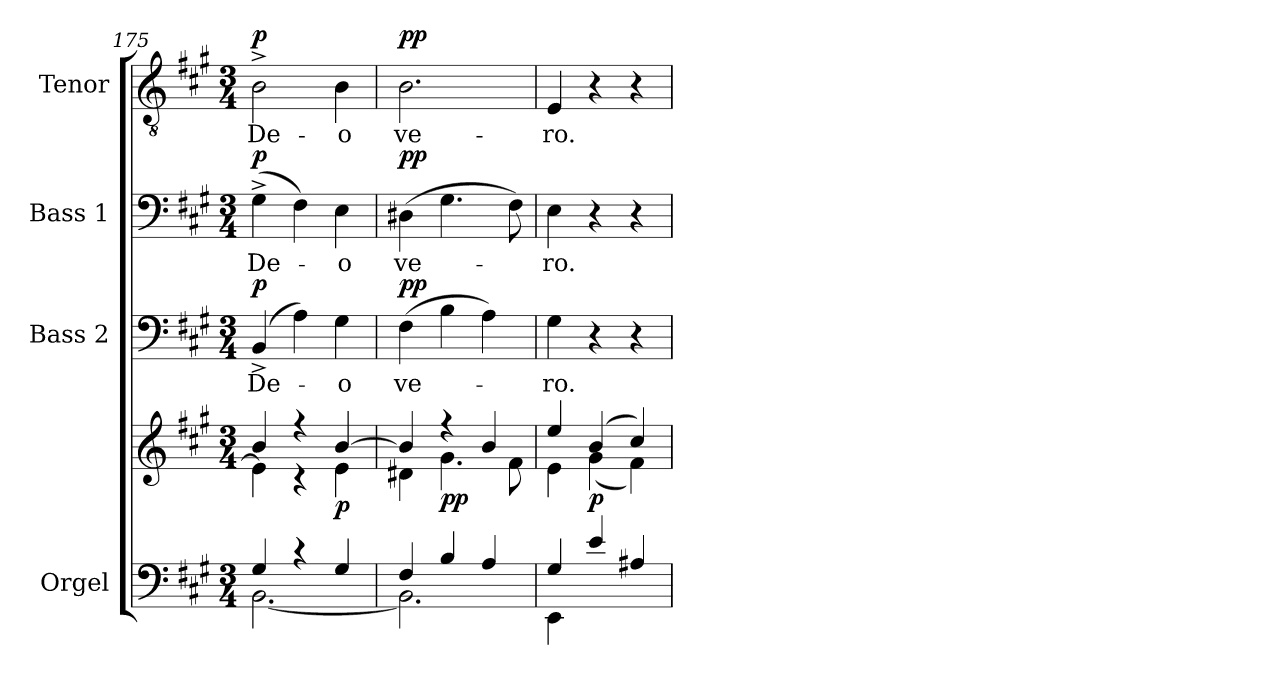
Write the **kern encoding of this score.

**kern	**kern	**dynam	**kern	**text	**dynam	**kern	**text	**dynam	**kern	**text	**dynam
*part4	*part4	*part4	*part3	*part3	*part3	*part2	*part2	*part2	*part1	*part1	*part1
*staff5	*staff4	*staff4/5	*staff3	*staff3	*staff3	*staff2	*staff2	*staff2	*staff1	*staff1	*staff1
*I"Orgel	*	*	*I"Bass 2	*	*	*I"Bass 1	*	*	*I"Tenor	*	*
*I'Org.	*	*	*I'B2.	*	*	*I'B1.	*	*	*I'T.	*	*
*clefF4	*clefG2	*	*clefF4	*	*	*clefF4	*	*	*clefGv2	*	*
*k[f#c#g#]	*k[f#c#g#]	*	*k[f#c#g#]	*	*	*k[f#c#g#]	*	*	*k[f#c#g#]	*	*
*A:	*A:	*	*A:	*	*	*A:	*	*	*A:	*	*
*M3/4	*M3/4	*	*M3/4	*	*	*M3/4	*	*	*M3/4	*	*
=175	=175	=175	=175	=175	=175	=175	=175	=175	=175	=175	=175
*^	*^	*	*	*	*	*	*	*	*	*	*
!	!	!	!	!	!	!LO:LY:b	!LO:DY:a	!	!LO:LY:b	!LO:DY:a	!	!LO:LY:b	!LO:DY:a
4G#/	[<2.BB\	4b/	4e\]	.	(4BB^>/	De-	p	(>4G#^>\	De-	p	2B^>\	De-	p
4rc	.	4r	4r	.	4A\)	.	.	4F#\)	.	.	.	.	.
!	!	!	!	!LO:DY:b	!	!LO:LY:b	!	!	!LO:LY:b	!	!	!LO:LY:b	!
4G#/	.	[>4b/	4e\	p	4G#\	-o	.	4E\	-o	.	4B\	-o	.
=176	=176	=176	=176	=176	=176	=176	=176	=176	=176	=176	=176	=176	=176
!	!	!	!	!	!	!LO:LY:b	!LO:DY:a	!	!LO:LY:b	!LO:DY:a	!	!LO:LY:b	!LO:DY:a
4F#/	2.BB\]	4b/]	4d#X\	.	(>4F#\	ve-	pp	(>4D#X\	ve-	pp	2.B\	ve-	pp
!	!	!	!	!LO:DY:b	!	!	!	!	!	!	!	!	!
4B/	.	4ree	4.g#\	pp	4B\	.	.	4.G#\	.	.	.	.	.
4A/	.	4b/	.	.	4A\)	.	.	.	.	.	.	.	.
.	.	.	8f#\	.	.	.	.	8F#\)	.	.	.	.	.
!!LO:PB:g=z
=177	=177	=177	=177	=177	=177	=177	=177	=177	=177	=177	=177	=177	=177
!	!	!	!	!	!	!LO:LY:b	!	!	!LO:LY:b	!	!	!LO:LY:b	!
4G#/	4EE\	4ee/	4e\	.	4G#\	-ro.	.	4E\	-ro.	.	4E/	-ro.	.
!	!	!	!	!LO:DY:b	!	!	!	!	!	!	!	!	!
4e/	2ryy	(4b/	(<4g#\	p	4r	.	.	4r	.	.	4r	.	.
4A#X/	.	4cc#/)	4f#\)	.	4r	.	.	4r	.	.	4r	.	.
*v	*v	*	*	*	*	*	*	*	*	*	*	*	*
*	*v	*v	*	*	*	*	*	*	*	*	*	*
=	=	=	=	=	=	=	=	=	=	=	=
*-	*-	*-	*-	*-	*-	*-	*-	*-	*-	*-	*-
